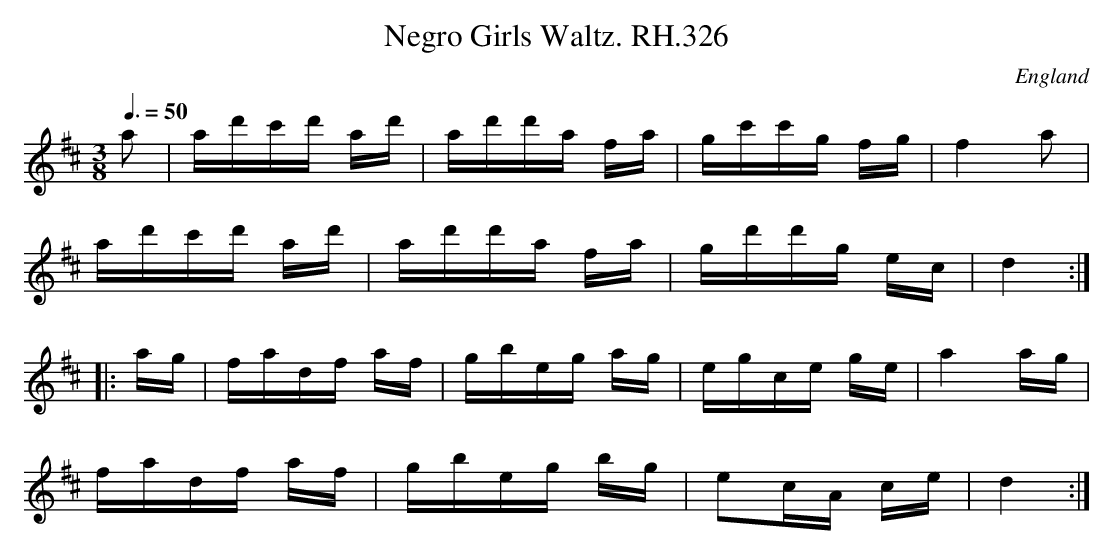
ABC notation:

X:1
T:Negro Girls Waltz. RH.326
L:1/16
M:3/8
O:England
Q:3/8=50
K:D
a2|ad'c'd' ad'|ad'd'a fa|gc'c'g fg|f4 a2|!
ad'c'd' ad'|ad'd'a fa|gd'd'g ec|d4:|!
|:ag|fadf af|gbeg ag|egce ge|a4 ag|!
fadf af|gbeg bg|e2cA ce|d4:|
